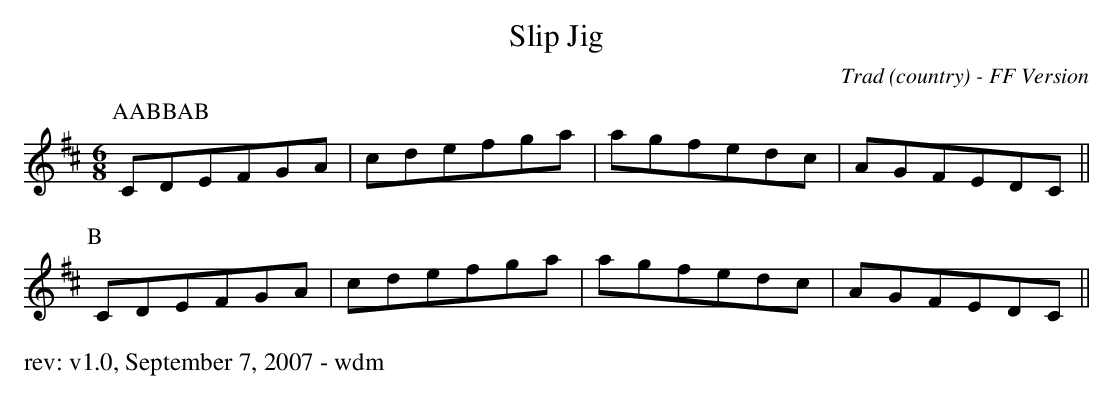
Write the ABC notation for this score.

X:1
T: Slip Jig
O: Trad (country) - FF Version
M: 6/8
K: Dmaj
P: AABBAB
P:A
CDEFGA|cdefga|agfedc|AGFEDC||
P:B
CDEFGA|cdefga|agfedc|AGFEDC||
